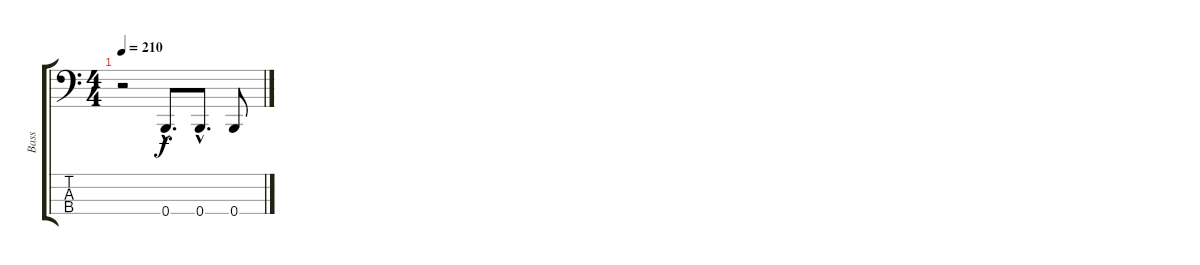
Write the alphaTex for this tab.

\track ("Bass" "Bass") {instrument electricbasspick}
\staff {score tabs}
\tuning (E2 B1 Gb1 B0) {hide}
\ts (4 4)
\tempo 210
\clef f4
\ks c
r.2{dy f} 0.4{hac}.8{d} 0.4{hac}.8{d} 0.4.8
